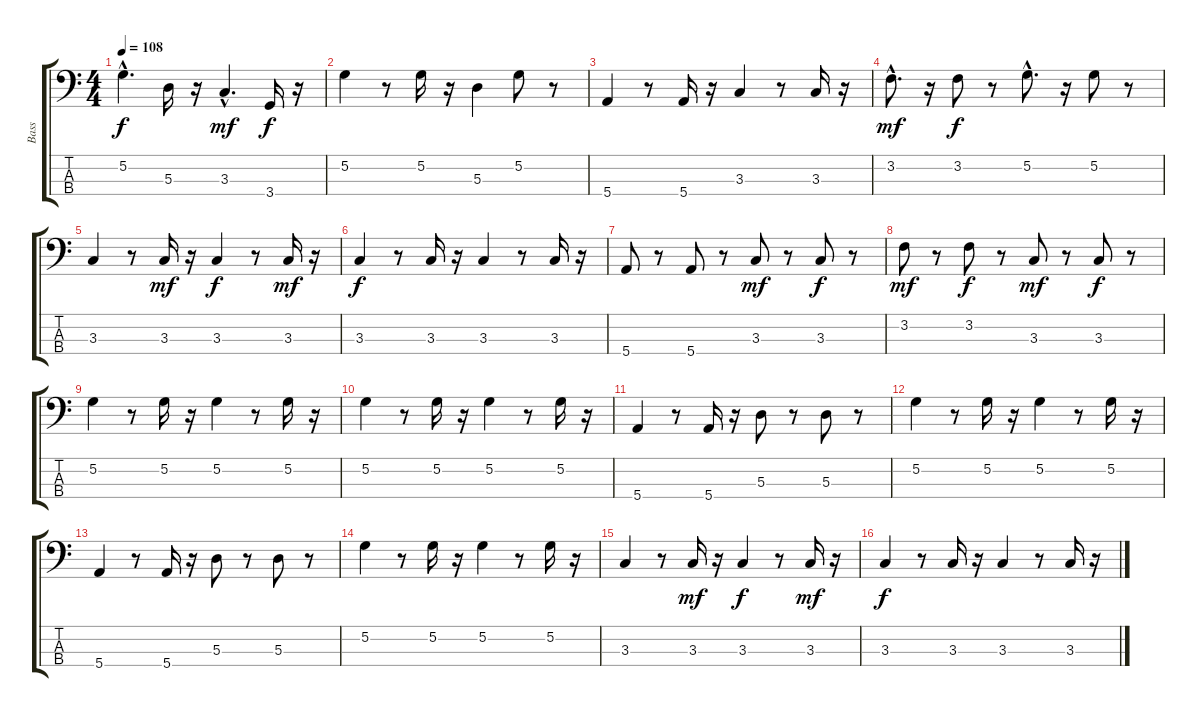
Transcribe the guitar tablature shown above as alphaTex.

\track ("Bass" "Bass") {instrument electricbassfinger}
\staff {score tabs}
\tuning (G2 D2 A1 E1) {hide}
\ts (4 4)
\tempo 108
\clef f4
\ks c
5.2{hac}.4{d dy f} 5.3.16 r.16 3.3{hac}.4{d dy mf} 3.4.16{dy f} r.16 |
5.2.4 r.8 5.2.16 r.16 5.3.4 5.2.8 r.8 |
5.4.4 r.8 5.4.16 r.16 3.3.4 r.8 3.3.16 r.16 |
3.2{hac}.8{d dy mf} r.16 3.2.8{dy f} r.8 5.2{hac}.8{d} r.16 5.2.8 r.8 |
3.3.4 r.8 3.3.16{dy mf} r.16 3.3.4{dy f} r.8 3.3.16{dy mf} r.16 |
3.3.4{dy f} r.8 3.3.16 r.16 3.3.4 r.8 3.3.16 r.16 |
5.4.8 r.8 5.4.8 r.8 3.3.8{dy mf} r.8 3.3.8{dy f} r.8 |
3.2.8{dy mf} r.8 3.2.8{dy f} r.8 3.3.8{dy mf} r.8 3.3.8{dy f} r.8 |
5.2.4 r.8 5.2.16 r.16 5.2.4 r.8 5.2.16 r.16 |
5.2.4 r.8 5.2.16 r.16 5.2.4 r.8 5.2.16 r.16 |
5.4.4 r.8 5.4.16 r.16 5.3.8 r.8 5.3.8 r.8 |
5.2.4 r.8 5.2.16 r.16 5.2.4 r.8 5.2.16 r.16 |
5.4.4 r.8 5.4.16 r.16 5.3.8 r.8 5.3.8 r.8 |
5.2.4 r.8 5.2.16 r.16 5.2.4 r.8 5.2.16 r.16 |
3.3.4 r.8 3.3.16{dy mf} r.16 3.3.4{dy f} r.8 3.3.16{dy mf} r.16 |
3.3.4{dy f} r.8 3.3.16 r.16 3.3.4 r.8 3.3.16 r.16
